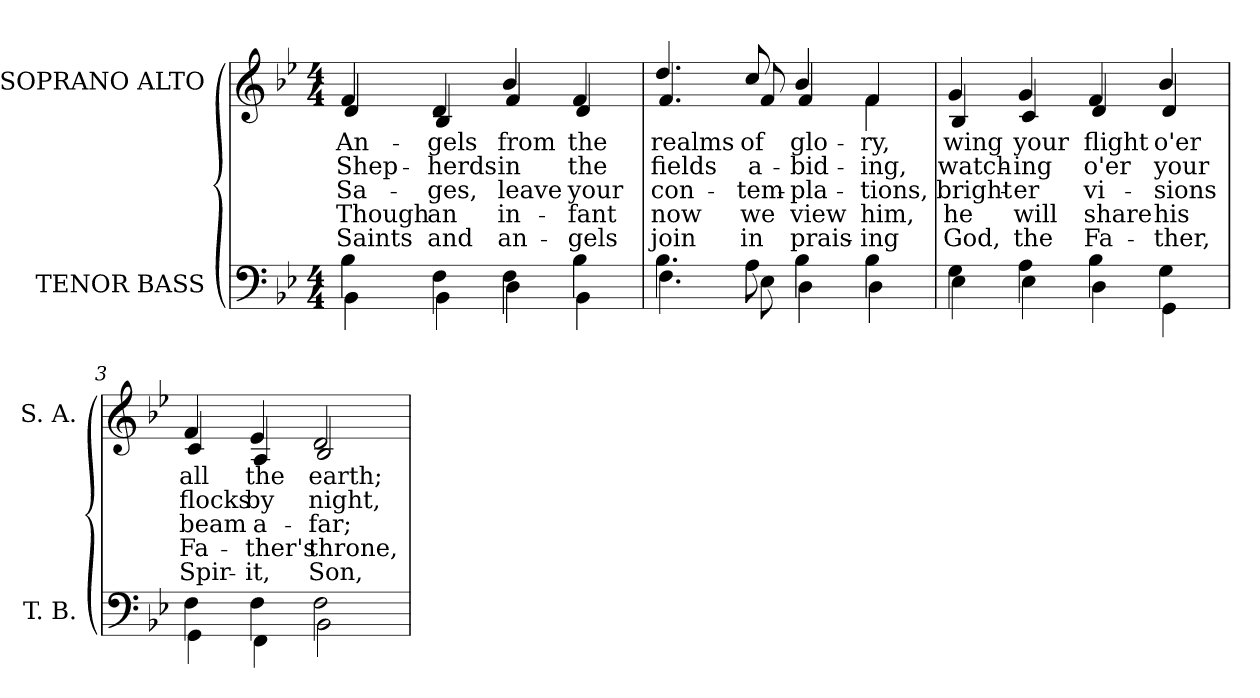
**kern	**kern	**text	**text	**text	**text	**text
*part2	*part1	*part1	*part1	*part1	*part1	*part1
*staff2	*staff1	*staff1	*staff1	*staff1	*staff1	*staff1
*I"TENOR BASS	*I"SOPRANO ALTO	*	*	*	*	*
*I'T. B.	*I'S. A.	*	*	*	*	*
!!LO:PB:g=z
*clefF4	*clefG2	*	*	*	*	*
*k[b-e-]	*k[b-e-]	*	*	*	*	*
*B-:	*B-:	*	*	*	*	*
*M4/4	*M4/4	*	*	*	*	*
=	=	=	=	=	=	=
*^	*	*	*	*	*	*
!	!	!LO:TX:b:cj:t=1	!	!	!	!	!
!	!	!LO:TX:b:cj:t=2	!	!	!	!	!
!	!	!LO:TX:b:cj:t=3	!	!	!	!	!
!	!	!LO:TX:b:cj:t=4	!	!	!	!	!
!	!	!LO:TX:b:cj:t=5	!	!	!	!	!
!	!	!	!LO:LY:b:color=#000000	!LO:LY:b:color=#000000	!LO:LY:b:color=#000000	!LO:LY:b:color=#000000	!LO:LY:b:color=#000000
*	*	*^	*	*	*	*	*
4B-i\	4BB-i\	4fi/	4di/	An-	Shep-	Sa-	Though	Saints
!	!	!	!	!LO:LY:b:color=#000000	!LO:LY:b:color=#000000	!LO:LY:b:color=#000000	!LO:LY:b:color=#000000	!LO:LY:b:color=#000000
4Fi\	4BB-i\	4di/	4B-i/	-gels	-herds	-ges,	an	and
!	!	!	!	!LO:LY:b:color=#000000	!LO:LY:b:color=#000000	!LO:LY:b:color=#000000	!LO:LY:b:color=#000000	!LO:LY:b:color=#000000
4Fi\	4Di\	4b-i/	4fi/	from	in	leave	in-	an-
!	!	!	!	!LO:LY:b:color=#000000	!LO:LY:b:color=#000000	!LO:LY:b:color=#000000	!LO:LY:b:color=#000000	!LO:LY:b:color=#000000
4B-i\	4BB-i\	4fi/	4di/	the	the	your	-fant	-gels
=1	=1	=1	=1	=1	=1	=1	=1	=1
!	!	!	!	!LO:LY:b:color=#000000	!LO:LY:b:color=#000000	!LO:LY:b:color=#000000	!LO:LY:b:color=#000000	!LO:LY:b:color=#000000
4.B-i\	4.Fi\	4.ddi/	4.fi/	realms	fields	con-	now	join
!	!	!	!	!LO:LY:b:color=#000000	!LO:LY:b:color=#000000	!LO:LY:b:color=#000000	!LO:LY:b:color=#000000	!LO:LY:b:color=#000000
8Ai\	8E-i\	8cci/	8fi/	of	a-	-tem-	we	in
!	!	!	!	!LO:LY:b:color=#000000	!LO:LY:b:color=#000000	!LO:LY:b:color=#000000	!LO:LY:b:color=#000000	!LO:LY:b:color=#000000
4B-i\	4Di\	4b-i/	4fi/	glo-	-bid-	-pla-	view	prais-
!	!	!	!	!LO:LY:b:color=#000000	!LO:LY:b:color=#000000	!LO:LY:b:color=#000000	!LO:LY:b:color=#000000	!LO:LY:b:color=#000000
4B-i\	4Di\	4fi/	4fi\	-ry,	-ing,	-tions,	him,	-ing
=2	=2	=2	=2	=2	=2	=2	=2	=2
!	!	!	!	!LO:LY:b:color=#000000	!LO:LY:b:color=#000000	!LO:LY:b:color=#000000	!LO:LY:b:color=#000000	!LO:LY:b:color=#000000
4Gi\	4E-i\	4gi/	4B-i/	wing	watch-	bright-	he	God,
!	!	!	!	!LO:LY:b:color=#000000	!LO:LY:b:color=#000000	!LO:LY:b:color=#000000	!LO:LY:b:color=#000000	!LO:LY:b:color=#000000
4Ai\	4E-i\	4gi/	4ci/	your	-ing	-er	will	the
!	!	!	!	!LO:LY:b:color=#000000	!LO:LY:b:color=#000000	!LO:LY:b:color=#000000	!LO:LY:b:color=#000000	!LO:LY:b:color=#000000
4B-i\	4Di\	4fi/	4di/	flight	o'er	vi-	share	Fa-
!	!	!	!	!LO:LY:b:color=#000000	!LO:LY:b:color=#000000	!LO:LY:b:color=#000000	!LO:LY:b:color=#000000	!LO:LY:b:color=#000000
4Gi\	4GGi\	4b-i/	4di/	o'er	your	-sions	his	-ther,
!!LO:LB:g=z	!!
=3	=3	=3	=3	=3	=3	=3	=3	=3
!	!	!	!	!LO:LY:b:color=#000000	!LO:LY:b:color=#000000	!LO:LY:b:color=#000000	!LO:LY:b:color=#000000	!LO:LY:b:color=#000000
4Fi\	4GGi\	4fi/	4ci/	all	flocks	beam	Fa-	Spir-
!	!	!	!	!LO:LY:b:color=#000000	!LO:LY:b:color=#000000	!LO:LY:b:color=#000000	!LO:LY:b:color=#000000	!LO:LY:b:color=#000000
4Fi\	4FFi\	4e-i/	4Ai/	the	by	a-	-ther's	-it,
!	!	!	!	!LO:LY:b:color=#000000	!LO:LY:b:color=#000000	!LO:LY:b:color=#000000	!LO:LY:b:color=#000000	!LO:LY:b:color=#000000
2Fi\	2BB-i\	2di/	2B-i/	earth;	night,	-far;	throne,	Son,
*v	*v	*	*	*	*	*	*	*
*	*v	*v	*	*	*	*	*
=	=	=	=	=	=	=
*-	*-	*-	*-	*-	*-	*-
